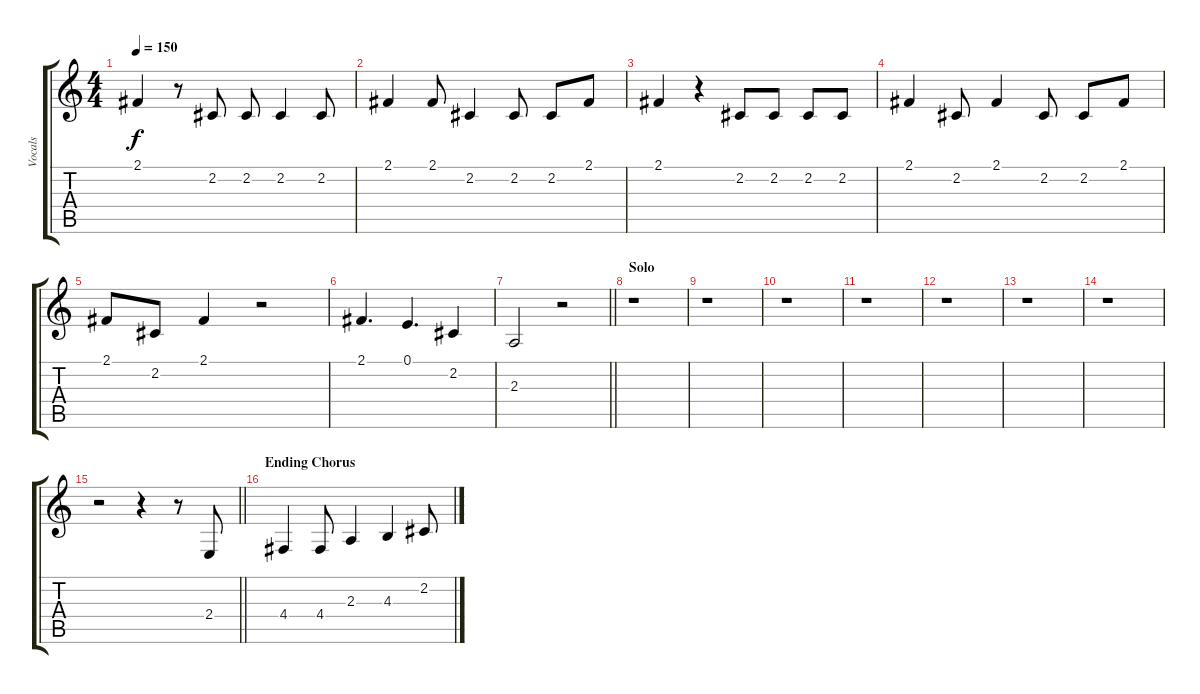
\track ("Vocals" "Vocals") {instrument accordion}
\staff {score tabs}
\tuning (E4 B3 G3 D3 A2 E2) {hide}
\ts (4 4)
\tempo 150
\clef g2
\ks c
2.1.4{dy f} r.8 2.2.8 2.2.8 2.2.4 2.2.8 |
2.1.4 2.1.8 2.2.4 2.2.8 2.2.8 2.1.8 |
2.1.4 r.4 2.2.8 2.2.8 2.2.8 2.2.8 |
2.1.4 2.2.8 2.1.4 2.2.8 2.2.8 2.1.8 |
2.1.8 2.2.8 2.1.4 r.2 |
2.1.4{d} 0.1.4{d} 2.2.4 |
\barLineRight lightlight
2.3.2 r.2 |
\section ("" "Solo")
r.1 |
r.1 |
r.1 |
r.1 |
r.1 |
r.1 |
r.1 |
\barLineRight lightlight
r.2 r.4 r.8 2.4.8 |
\section ("" "Ending Chorus")
4.4.4 4.4.8 2.3.4 4.3.4 2.2.8
